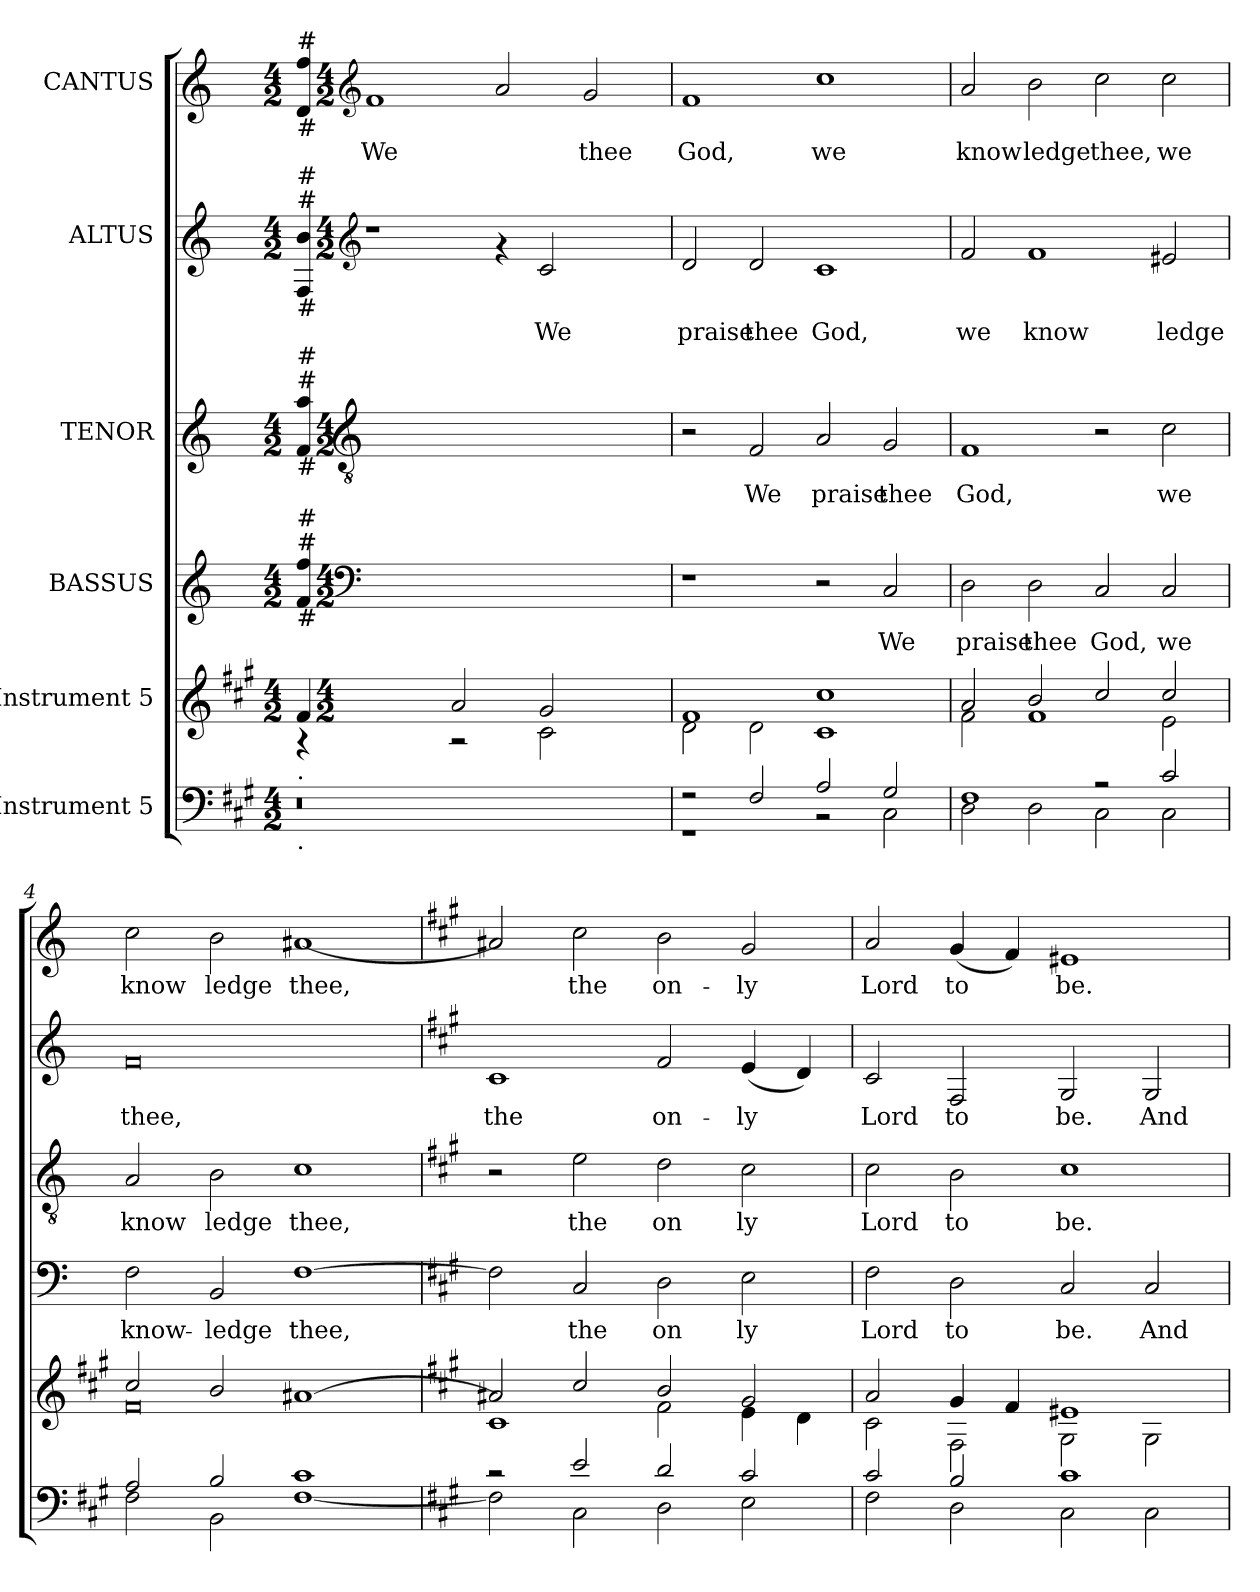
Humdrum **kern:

**kern	**kern	**kern	**text	**kern	**text	**kern	**text	**kern	**text
*part6	*part5	*part4	*part4	*part3	*part3	*part2	*part2	*part1	*part1
*staff6	*staff5	*staff4	*staff4	*staff3	*staff3	*staff2	*staff2	*staff1	*staff1
*I"Instrument 5	*I"Instrument 5	*I"BASSUS	*	*I"TENOR	*	*I"ALTUS	*	*I"CANTUS	*
!!LO:PB:g=z
*stria5	*stria5	*stria5	*	*stria5	*	*stria5	*	*stria5	*
*clefF4	*clefG2	*	*	*	*	*	*	*	*
*ITrd-2c-3	*ITrd-2c-3	*	*	*	*	*	*	*	*
*k[]	*k[]	*k[]	*	*k[]	*	*k[]	*	*k[]	*
*C:	*C:	*C:	*	*C:	*	*C:	*	*C:	*
*M4/2	*M4/2	*M4/2	*	*M4/2	*	*M4/2	*	*M4/2	*
*MM80	*MM80	*MM80	*	*MM80	*	*MM80	*	*MM80	*
=1	=1	=1	=1	=1	=1	=1	=1	=1	=1
*	*^	*	*	*	*	*	*	*	*
!	!	!	!	!	!	!	!	!	!LO:TX:a:t=#	!
!	!	!	!	!	!	!	!	!	!LO:TX:b:t=#	!
!	!	!	!	!	!	!	!LO:TX:a:t=#	!	!	!
!	!	!	!	!	!	!	!LO:TX:a:t=#	!	!	!
!	!	!	!	!	!	!	!LO:TX:b:t=#	!	!	!
!	!	!	!	!	!LO:TX:a:t=#	!	!	!	!	!
!	!	!	!	!	!LO:TX:a:t=#	!	!	!	!	!
!	!	!	!	!	!LO:TX:b:t=#	!	!	!	!	!
!	!	!	!LO:TX:a:t=#	!	!	!	!	!	!	!
!	!	!	!LO:TX:a:t=#	!	!	!	!	!	!	!
!	!	!	!LO:TX:b:t=#	!	!	!	!	!	!	!
!LO:TX:a:t=.	!	!	!	!	!	!	!	!	!	!
!LO:TX:b:t=.	!	!	!	!	!	!	!	!	!	!
!	!LO:N:vis=4	!LO:N:vis=4	!	!LO:LY:b:cj	!	!LO:LY:b:cj	!	!LO:LY:b:cj	!	!LO:LY:b:cj
0r	1a	1r	4ff/ 4f/	.	4aa/ 4f/	.	4b/ 4F/	.	4ff/ 4d/	.
*	*	*	*clefF4	*	*clefGv2	*	*clefG2	*	*clefG2	*
*	*M4/2	*	*M4/2	*	*M4/2	*	*M4/2	*	*M4/2	*
!	!	!	!	!	!	!	!	!	!	!LO:LY:b:cj
.	.	.	0ryy	.	0ryy	.	1r	.	1f	We
.	2cc/	2r	.	.	.	.	.	.	.	.
.	.	.	.	.	.	.	4rf	.	2a/	.
!	!	!	!	!	!	!	!	!LO:LY:b:cj	!	!
.	2b/	2e\	.	.	.	.	2c/	We	.	.
!	!	!	!	!	!	!	!	!	!	!LO:LY:b:cj
.	.	.	.	.	.	.	.	.	2g/	thee
4ryy	4ryy	4ryy	.	.	.	.	4ryy	.	.	.
=2	=2	=2	=2	=2	=2	=2	=2	=2	=2	=2
*^	*	*	*	*	*	*	*	*	*	*
!	!	!	!	!	!	!	!	!	!LO:LY:b:cj	!	!LO:LY:b:cj
2r	1r	1a	2f\	1r	.	2r	.	2d/	praise	1f	God,
!	!	!	!	!	!	!	!LO:LY:b:cj	!	!LO:LY:b:cj	!	!
2A/	.	.	2f\	.	.	2F/	We	2d/	thee	.	.
!	!	!	!	!	!	!	!LO:LY:b:cj	!	!LO:LY:b:cj	!	!LO:LY:b:cj
2c/	2r	1ee	1e	2r	.	2A/	praise	1c	God,	1cc	we
!	!	!	!	!	!LO:LY:b:cj	!	!LO:LY:b:cj	!	!	!	!
2B/	2E\	.	.	2C/	We	2G/	thee	.	.	.	.
=3	=3	=3	=3	=3	=3	=3	=3	=3	=3	=3	=3
!	!	!	!	!	!LO:LY:b:cj	!	!LO:LY:b:cj	!	!LO:LY:b:cj	!	!LO:LY:b:cj
1A	2F\	2cc/	2a\	2D\	praise	1F	God,	2f/	we	2a/	know
!	!	!	!	!	!LO:LY:b:cj	!	!	!	!LO:LY:b:cj	!	!LO:LY:b:cj
.	2F\	2dd/	1a	2D\	thee	.	.	1f	know	2b\	ledge
!	!	!	!	!	!LO:LY:b:cj	!	!	!	!	!	!LO:LY:b:cj
2r	2E\	2ee/	.	2C/	God,	2r	.	.	.	2cc\	thee,
!	!	!	!	!	!LO:LY:b:cj	!	!LO:LY:b:cj	!	!LO:LY:b:cj	!	!LO:LY:b:cj
2e/	2E\	2ee/	2g\	2C/	we	2c\	we	2e#/	ledge	2cc\	we
=4	=4	=4	=4	=4	=4	=4	=4	=4	=4	=4	=4
!	!	!	!	!	!LO:LY:b:cj	!	!LO:LY:b:cj	!	!LO:LY:b:cj	!	!LO:LY:b:cj
2c/	2A\	2ee/	0a	2F\	know-	2A/	know	0f	thee,	2cc\	know
!	!	!	!	!	!LO:LY:b:cj	!	!LO:LY:b:cj	!	!	!	!LO:LY:b:cj
2d/	2D\	2dd/	.	2BB/	-ledge	2B\	ledge	.	.	2b\	ledge
!	!	!	!	!	!LO:LY:b:cj	!	!LO:LY:b:cj	!	!	!	!LO:LY:b:cj
1e	[<1A	[<1cc#X	.	[<1F	thee,	1c	thee,	.	.	[<1a#X	thee,
!!LO:PB:g=z
=5	=5	=5	=5	=5	=5	=5	=5	=5	=5	=5	=5
*	*	*	*	*k[f#c#g#]	*	*k[f#c#g#]	*	*k[f#c#g#]	*	*k[f#c#g#]	*
*	*	*	*	*A:	*	*A:	*	*A:	*	*A:	*
!	!	!	!	!	!LO:LY:b:cj	!	!	!	!LO:LY:b:cj	!	!LO:LY:b:cj
2r	2A\]	2cc#X/]	1e	2F\]	.	2r	.	1c#	the	2a#X/]	.
!	!	!	!	!	!LO:LY:b:cj	!	!LO:LY:b:cj	!	!	!	!LO:LY:b:cj
2g/	2E\	2ee/	.	2C#/	the	2e\	the	.	.	2cc#\	the
!	!	!	!	!	!LO:LY:b:cj	!	!LO:LY:b:cj	!	!LO:LY:b:cj	!	!LO:LY:b:cj
2f/	2F\	2dd/	2a\	2D\	on	2d\	on	2f#/	on-	2b\	on-
!	!	!	!	!	!LO:LY:b:cj	!	!LO:LY:b:cj	!	!LO:LY:b:cj	!	!LO:LY:b:cj
2e/	2G\	2b/	4g\	2E\	ly	2c#\	ly	(<4e/	-ly	2g#/	-ly
!	!	!	!	!	!	!	!	!	!LO:LY:b:cj	!	!
.	.	.	4f\	.	.	.	.	4d/)	.	.	.
=6	=6	=6	=6	=6	=6	=6	=6	=6	=6	=6	=6
!	!	!	!	!	!LO:LY:b:cj	!	!LO:LY:b:cj	!	!LO:LY:b:cj	!	!LO:LY:b:cj
2e/	2A\	2cc/	2e\	2F#\	Lord	2c#\	Lord	2c#/	Lord	2a/	Lord
!	!	!	!	!	!LO:LY:b:cj	!	!LO:LY:b:cj	!	!LO:LY:b:cj	!	!LO:LY:b:cj
2d/	2F\	4b/	2A\	2D\	to	2B\	to	2F#/	to	(<4g#/	to
!	!	!	!	!	!	!	!	!	!	!	!LO:LY:b:cj
.	.	4a/	.	.	.	.	.	.	.	4f#/)	.
!	!	!	!	!	!LO:LY:b:cj	!	!LO:LY:b:cj	!	!LO:LY:b:cj	!	!LO:LY:b:cj
1e	2E\	1g#X	2B\	2C#/	be.	1c#	be.	2G#/	be.	1e#X	be.
!	!	!	!	!	!LO:LY:b:cj	!	!	!	!LO:LY:b:cj	!	!
.	2E\	.	2B\	2C#/	And	.	.	2G#/	And	.	.
*v	*v	*	*	*	*	*	*	*	*	*	*
*	*v	*v	*	*	*	*	*	*	*	*
=	=	=	=	=	=	=	=	=	=
*-	*-	*-	*-	*-	*-	*-	*-	*-	*-
